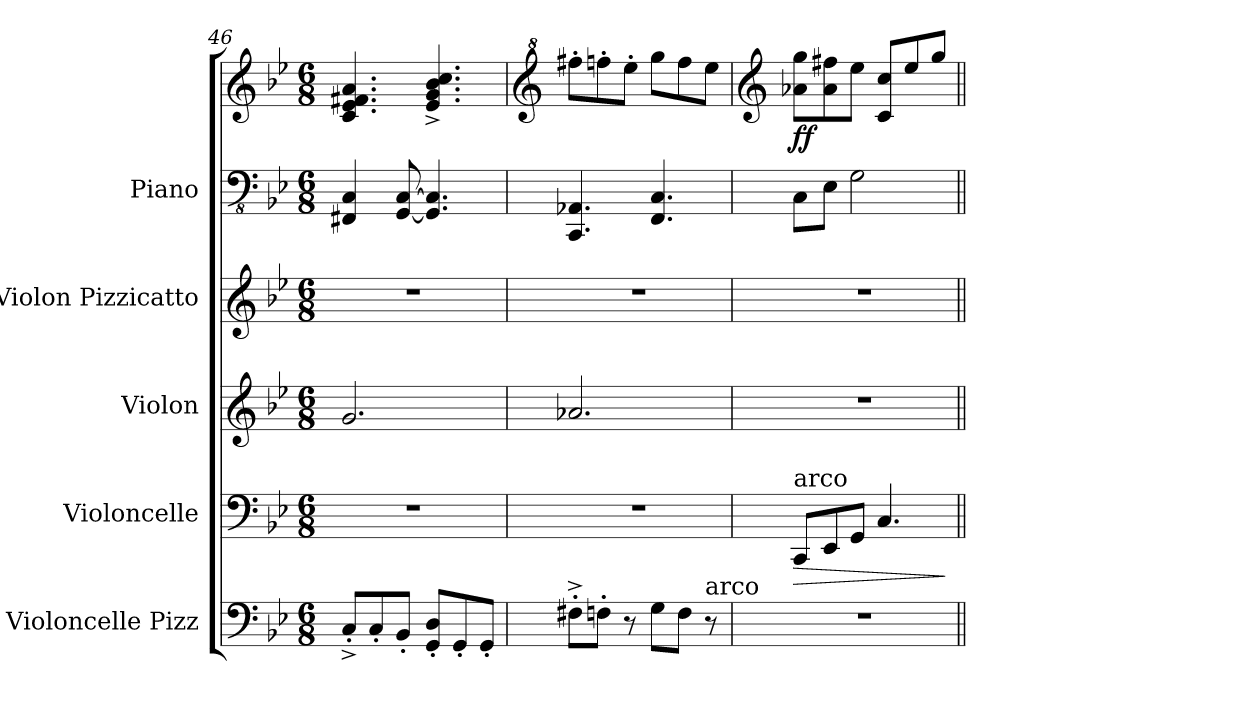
**kern	**kern	**dynam	**kern	**kern	**kern	**kern	**dynam
*part5	*part4	*part4	*part3	*part2	*part1	*part1	*part1
*staff6	*staff5	*staff5	*staff4	*staff3	*staff2	*staff1	*staff1/2
*I"Violoncelle Pizz	*I"Violoncelle	*	*I"Violon	*I"Violon Pizzicatto	*I"Piano	*	*
*I'Vlc Pizz	*I'Vlc	*	*I'Vln.	*I'Vln. Pizz.	*I'Pia.	*	*
*clefF4	*clefF4	*	*clefG2	*clefG2	*clefFv4	*clefG2	*
*k[b-e-]	*k[b-e-]	*	*k[b-e-]	*k[b-e-]	*k[b-e-]	*k[b-e-]	*
*M6/8	*M6/8	*	*M6/8	*M6/8	*M6/8	*M6/8	*
=46	=46	=46	=46	=46	=46	=46	=46
8C'^/L	2.r	.	2.g/	2.r	4FFF#X/ 4CC/	4.c/ 4.e-/ 4.f#X/ 4.a/	.
8C'/	.	.	.	.	.	.	.
8BB-'/J	.	.	.	.	[8GGG/ [8CC/	.	.
8GG/' 8D/'L	.	.	.	.	4.GGG/] 4.CC/]	4.e-/^ 4.g/^ 4.b-/^ 4.cc/^	.
8GG'/	.	.	.	.	.	.	.
8GG'/J	.	.	.	.	.	.	.
=47	=47	=47	=47	=47	=47	=47	=47
*	*	*	*	*	*	*clefG^2	*
8F#X'^\L	2.r	.	2.a-X/	2.r	4.CCC/ 4.AAA-X/	8fff#X'\L	.
8Fn'\J	.	.	.	.	.	8fffn'\	.
8r	.	.	.	.	.	8eee-'\J	.
8G\L	.	.	.	.	4.FFF/ 4.CC/	8ggg\L	.
8F\J	.	.	.	.	.	8fff\	.
!LO:TX:a:t=arco	!	!	!	!	!	!	!
8r	.	.	.	.	.	8eee-\J	.
=48	=48	=48	=48	=48	=48	=48	=48
*	*	*	*	*	*	*clefG2	*
!	!LO:TX:a:t=arco	!	!	!	!	!	!
!	!	!LO:HP:b	!	!	!	!	!LO:DY:b
2.r	8CC/L	>	2.r	2.r	8CC\L	8a-X\ 8gg\L	ff
.	8EE-/	.	.	.	8EE-\J	8a-\ 8ff#X\	.
.	8GG/J	.	.	.	2GG\	8ee-\J	.
.	4.C/	.	.	.	.	8c/ 8cc/L	.
.	.	.	.	.	.	8ee-/	.
.	.	.	.	.	.	8gg/J	.
.	.	]	.	.	.	.	.
=||	=||	=||	=||	=||	=||	=||	=||
*-	*-	*-	*-	*-	*-	*-	*-
